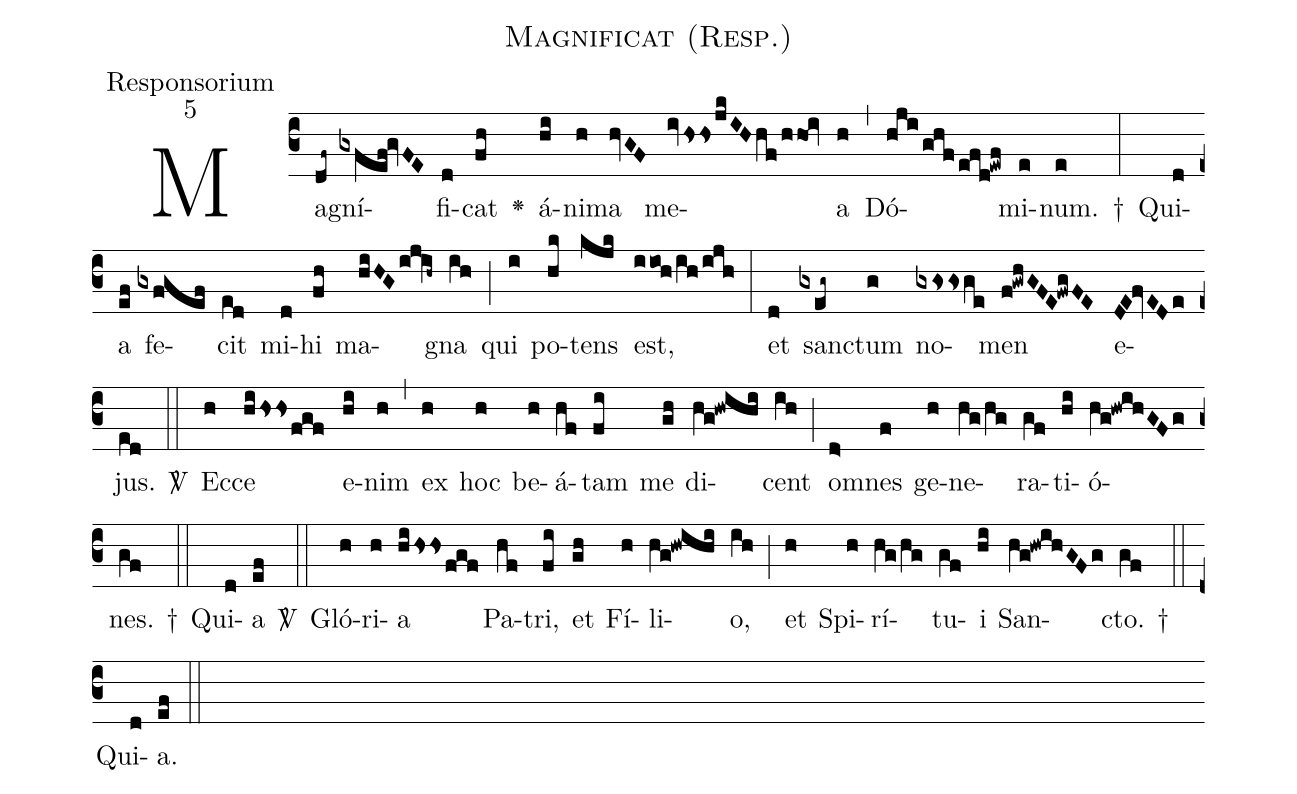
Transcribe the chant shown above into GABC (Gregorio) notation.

name:Magnificat (Resp.);
office-part:Responsorium;
mode:5;
%%
(c3)Ma(df~)gní(gxfef!gvFE)fi(d)cat(fh) <v>\greheightstar</v>() á(hi)ni(h)ma(hvGF) me(ivhshs/jkIHhf/hhoi)a(h) (,) Dó(hji/ghf/efd!ewf)mi(e)num.(e) †(:) Qui(d)a(ef) fe(gxfgef)cit(ed) mi(d)hi(fh) ma(hiHG/i!j!ih~)gna(ih) (;) qui(i) po(hk)tens(kjk) est,(iioh/ih/ijh) (:) et(d) san(gxeg~)ctum(g) no(gxgsgsge)men(f!gwhGFE!fwgFE) e(DE!fvEDe)jus.(ed)
<sp>V/</sp>(::) Ec(h)ce(hi/hshsfgf) e(hi)nim(h) (,) ex(h) hoc(h) be(h)á(hf)tam(fi) me(gh) di(hg!hwihi)cent(ih) (;) om(d>)nes(f) ge(h)ne(hg/hg)ra(gf)ti(hi)ó(hg!hwihGFg)nes.(gf) †(::) Qui(d)a(ef)
<sp>V/</sp>(::)  Gló(h)ri(h)a(hi/hshsfgf) Pa(hf)tri,(fi) et(gh) Fí(h)li(hg!hwihi)o,(ih) (;) et(h) Spi(h)rí(hg/hg)tu(gf)i(hi) San(hg!hwihGFg)cto.(gf) †(::) Qui(d)a.(ef) (::)
